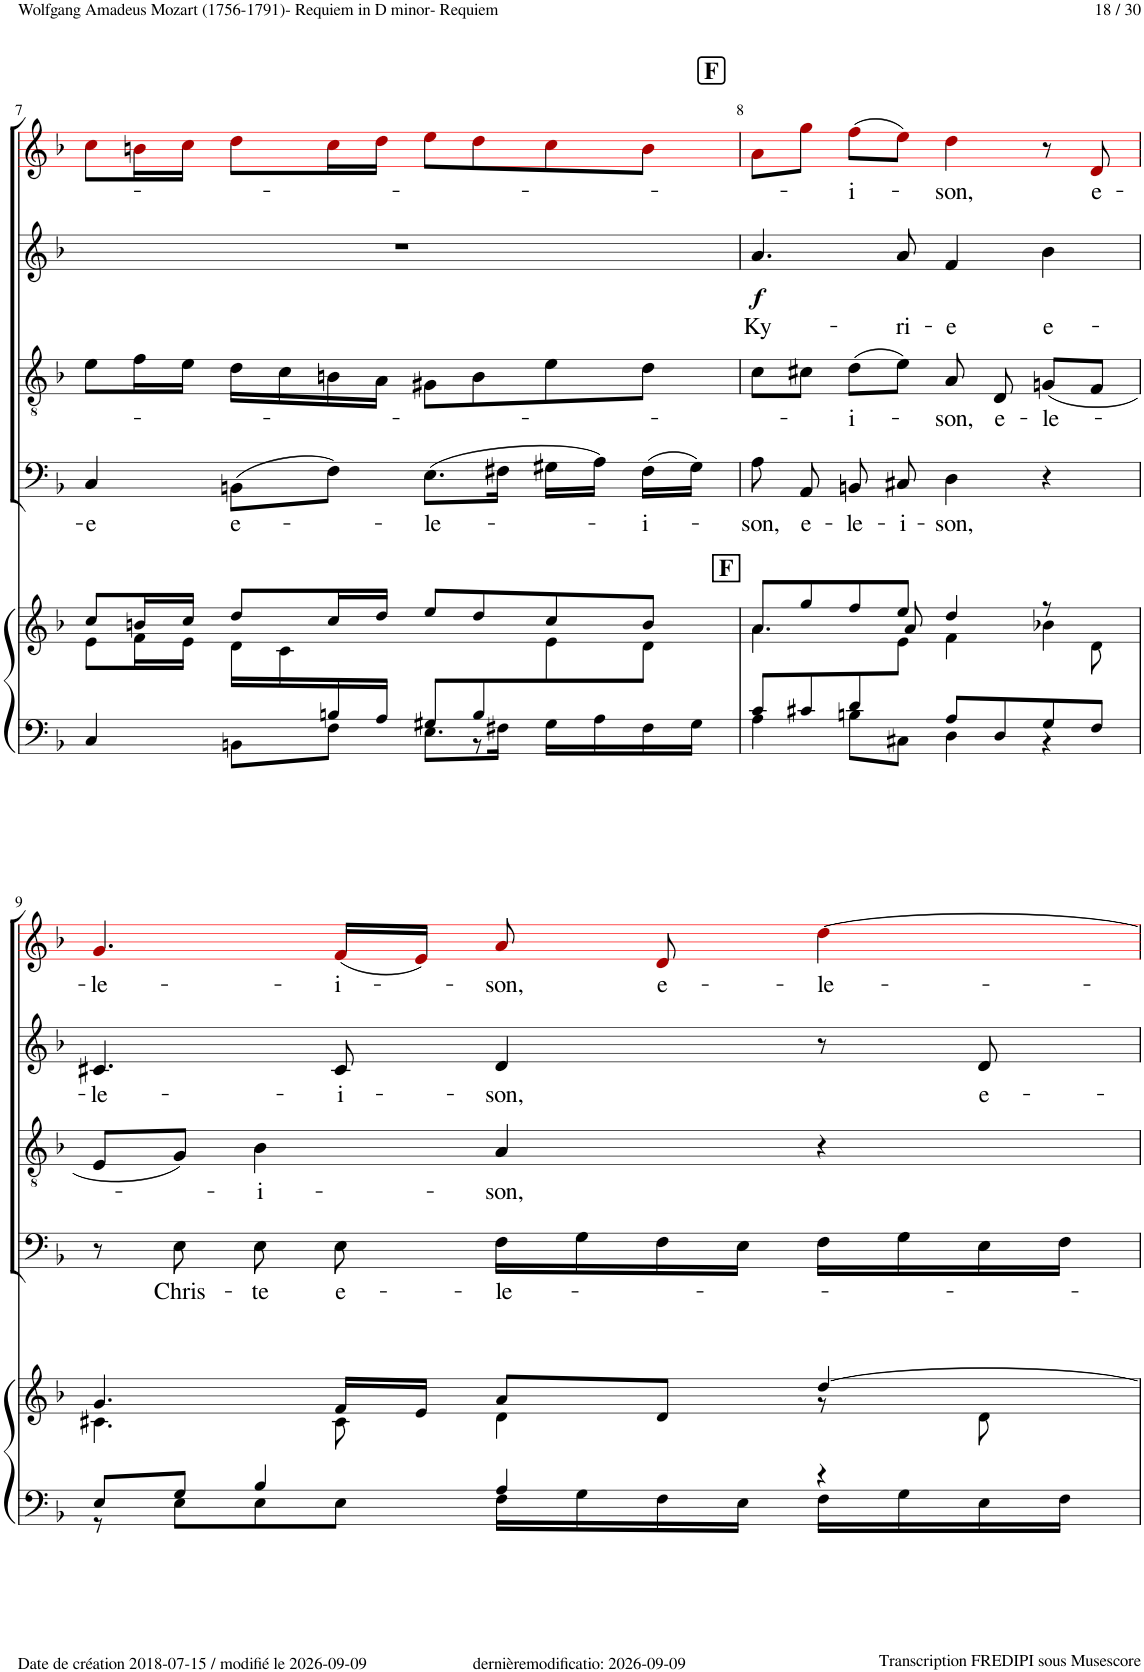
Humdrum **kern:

**kern	**kern	**kern	**text	**kern	**text	**kern	**text	**dynam	**kern	**text
*part5	*part5	*part4	*part4	*part3	*part3	*part2	*part2	*part2	*part1	*part1
*staff6	*staff5	*staff4	*staff4	*staff3	*staff3	*staff2	*staff2	*staff2	*staff1	*staff1
*I"Piano	*	*I"Basso Chorus	*	*I"Tenor Chorus	*	*I"Alto Chorus	*	*	*I"Soprano Chorus	*
*I'Pno	*	*I'Ch	*	*I'Ch	*	*I'Ch	*	*	*	*
!!LO:PB:g=z
*clefF4	*clefG2	*clefF4	*	*clefGv2	*	*clefG2	*	*	*clefG2	*
*	*	*	*	*	*	*	*	*	*ITrd1c2	*
*k[b-]	*k[b-]	*k[b-]	*	*k[b-]	*	*k[b-]	*	*	*k[b-]	*
*M4/4	*M4/4	*M4/4	*	*M4/4	*	*M4/4	*	*	*M4/4	*
*met(c)	*met(c)	*met(c)	*	*met(c)	*	*met(c)	*	*	*met(c)	*
=7	=7	=7	=7	=7	=7	=7	=7	=7	=7	=7
*^	*^	*	*	*	*	*	*	*	*	*
*	*^	*	*	*	*	*	*	*	*	*	*	*
!	!	!	!	!	!	!LO:LY:b	!	!	!	!	!	!	!
4.ryy	4C/	8ryy	8cc/L	8e\L	4C!/	-e	8e!\L	.	1r	.	.	8cc!i\L	.
*	*v	*v	*	*	*	*	*	*	*	*	*	*	*
.	.	16bn/L	16f\L	.	.	16f!\L	.	.	.	.	16bn!i\L	.
.	.	16cc/JJ	16e\JJ	.	.	16e!\JJ	.	.	.	.	16cc!i\JJ	.
!	!	!	!	!	!LO:LY:b	!	!	!	!	!	!	!
.	8BBn\L	8dd/L	16d\LL	(8BBn!\L	e-	16d!\LL	.	.	.	.	8dd!i\L	.
.	.	.	16c\	.	.	16c!\	.	.	.	.	.	.
16Bn/	8F\J	16cc/L	4.ryy	8F!\J)	.	16Bn!\	.	.	.	.	16cc!i\L	.
16A/JJ	.	16dd/JJ	.	.	.	16A!\JJ	.	.	.	.	16dd!i\JJ	.
!	!	!	!	!	!LO:LY:b	!	!	!	!	!	!	!
8G#X/L	8.E\L	8ee/L	.	(8.E!\L	-le-	8G#X!\L	.	.	.	.	8ee!i\L	.
*	*^	*	*	*	*	*	*	*	*	*	*	*
8B/	.	8r	8dd/	.	.	.	8B!\	.	.	.	.	8dd!i\	.
.	16F#X\Jk	.	.	.	16F#X!\Jk	.	.	.	.	.	.	.	.
4ryy	16G#\LL	4ryy	8cc/	8e\	16G#X!\LL	.	8e!\	.	.	.	.	8cc!i\	.
.	16A\	.	.	.	16A!\JJ)	.	.	.	.	.	.	.	.
!	!	!	!	!	!	!LO:LY:b	!	!	!	!	!	!	!
.	16F#\	.	8b/J	8d\J	(16F#!\LL	-i-	8d!\J	.	.	.	.	8b!i\J	.
.	16G#\JJ	.	.	.	16G#!\JJ)	.	.	.	.	.	.	.	.
*	*	*	*v	*v	*	*	*	*	*	*	*	*	*
=8	=8	=8	=8	=8	=8	=8	=8	=8	=8	=8	=8	=8
!	!	!	!LO:TX:a:B:t=F	!	!	!	!	!	!	!	!	!
!	!	!	!LO:N:head=solid	!	!LO:LY:b	!	!	!	!LO:LY:b	!LO:DY:b	!	!
*	*	*	*^	*	*	*	*	*	*	*	*	*
*	*	*	*	*^	*	*	*	*	*	*	*	*	*
8c/L	8ryy	4A\	8a/L	4.ryy	4.a\	8A!\	-son,	8c!\L	.	4.a!/	Ky-	f	8a!i\L	.
!	!	!	!	!	!	!	!LO:LY:b	!	!	!	!	!	!	!
8c#X/	8ryy	.	8gg/	.	.	8AA!/	e-	8c#X!\J	.	.	.	.	8gg!i\J	.
!	!	!	!	!	!	!	!LO:LY:b	!	!LO:LY:b	!	!	!	!	!LO:LY:b
8d/	8ryy	8Bn\L	8ff/	.	.	8BBn!/	-le-	(8d!\L	i-	.	.	.	(8ff!i\L	-i-
!	!	!	!	!	!	!	!LO:LY:b	!	!	!	!LO:LY:b	!	!	!
2ryy	8ryy	8C#X\J	8ee/J	8e\J	8a/	8C#X!/	-i-	8e!\J)	.	8a!/	-ri-	.	8ee!i\J)	.
!	!	!	!	!	!	!	!LO:LY:b	!	!LO:LY:b	!	!LO:LY:b	!	!	!LO:LY:b
.	8A/L	4D\	4dd/	4ryy	4f\	4D!\	-son,	8A!/	-son,	4f!/	-e	.	4dd!i\	-son,
!	!	!	!	!	!	!	!	!	!LO:LY:b	!	!	!	!	!
.	8D/	.	.	.	.	.	.	8D!/	e-	.	.	.	.	.
!	!	!	!	!	!	!	!	!	!LO:LY:b	!	!LO:LY:b	!	!	!
.	8G/	4r	8r	8ryy	4b-X\	4r	.	(8Gn!/L	-le-	4b-!\	e-	.	8r	.
!	!	!	!	!	!	!	!	!	!	!	!	!	!	!LO:LY:b
8ryy	8F/J	.	8ryy	8d\	.	.	.	8F!/J	.	.	.	.	8d!i/	e-
*	*v	*v	*	*	*	*	*	*	*	*	*	*	*	*
*	*	*	*v	*v	*	*	*	*	*	*	*	*	*
!!LO:LB:g=z
=9	=9	=9	=9	=9	=9	=9	=9	=9	=9	=9	=9	=9
!	!	!	!	!	!	!	!	!	!LO:LY:b	!	!	!LO:LY:b
8E/L	8r	4.g/	4.c#X\	8r	.	8E!/L	.	4.c#X!/	-le-	.	4.g!i/	-le-
!	!	!	!	!	!LO:LY:b	!	!	!	!	!	!	!
8G/J	8E\L	.	.	8E!\	Chris-	8G!/J)	.	.	.	.	.	.
!	!	!	!	!	!LO:LY:b	!	!LO:LY:b	!	!	!	!	!
4B-/	8E\	.	.	8E!\	-te	4B-!\	-i-	.	.	.	.	.
!	!	!	!	!	!LO:LY:b	!	!	!	!LO:LY:b	!	!	!LO:LY:b
.	8E\J	16f/LL	8c#\	8E!\	e-	.	.	8c#!/	-i-	.	(16f!i/LL	-i-
.	.	16e/JJ	.	.	.	.	.	.	.	.	16e!i/JJ)	.
!	!	!	!	!	!LO:LY:b	!	!LO:LY:b	!	!LO:LY:b	!	!	!LO:LY:b
4A/	16F\LL	8a/L	4d\	16F!\LL	-le-	4A!/	-son,	4d!/	-son,	.	8a!i/	-son,
.	16G\	.	.	16G!\	.	.	.	.	.	.	.	.
!	!	!	!	!	!	!	!	!	!	!	!	!LO:LY:b
.	16F\	8d/J	.	16F!\	.	.	.	.	.	.	8d!i/	e-
.	16E\JJ	.	.	16E!\JJ	.	.	.	.	.	.	.	.
!	!	!	!	!	!	!	!	!	!	!	!	!LO:LY:b
4r	16F\LL	[4dd/	8r	16F!\LL	.	4r	.	8r	.	.	[4dd!i\	-le-
.	16G\	.	.	16G!\	.	.	.	.	.	.	.	.
!	!	!	!	!	!	!	!	!	!LO:LY:b	!	!	!
.	16E\	.	8d\	16E!\	.	.	.	8d!/	e-	.	.	.
.	16F\JJ	.	.	16F!\JJ	.	.	.	.	.	.	.	.
*v	*v	*	*	*	*	*	*	*	*	*	*	*
*	*v	*v	*	*	*	*	*	*	*	*	*
=	=	=	=	=	=	=	=	=	=	=
*-	*-	*-	*-	*-	*-	*-	*-	*-	*-	*-
